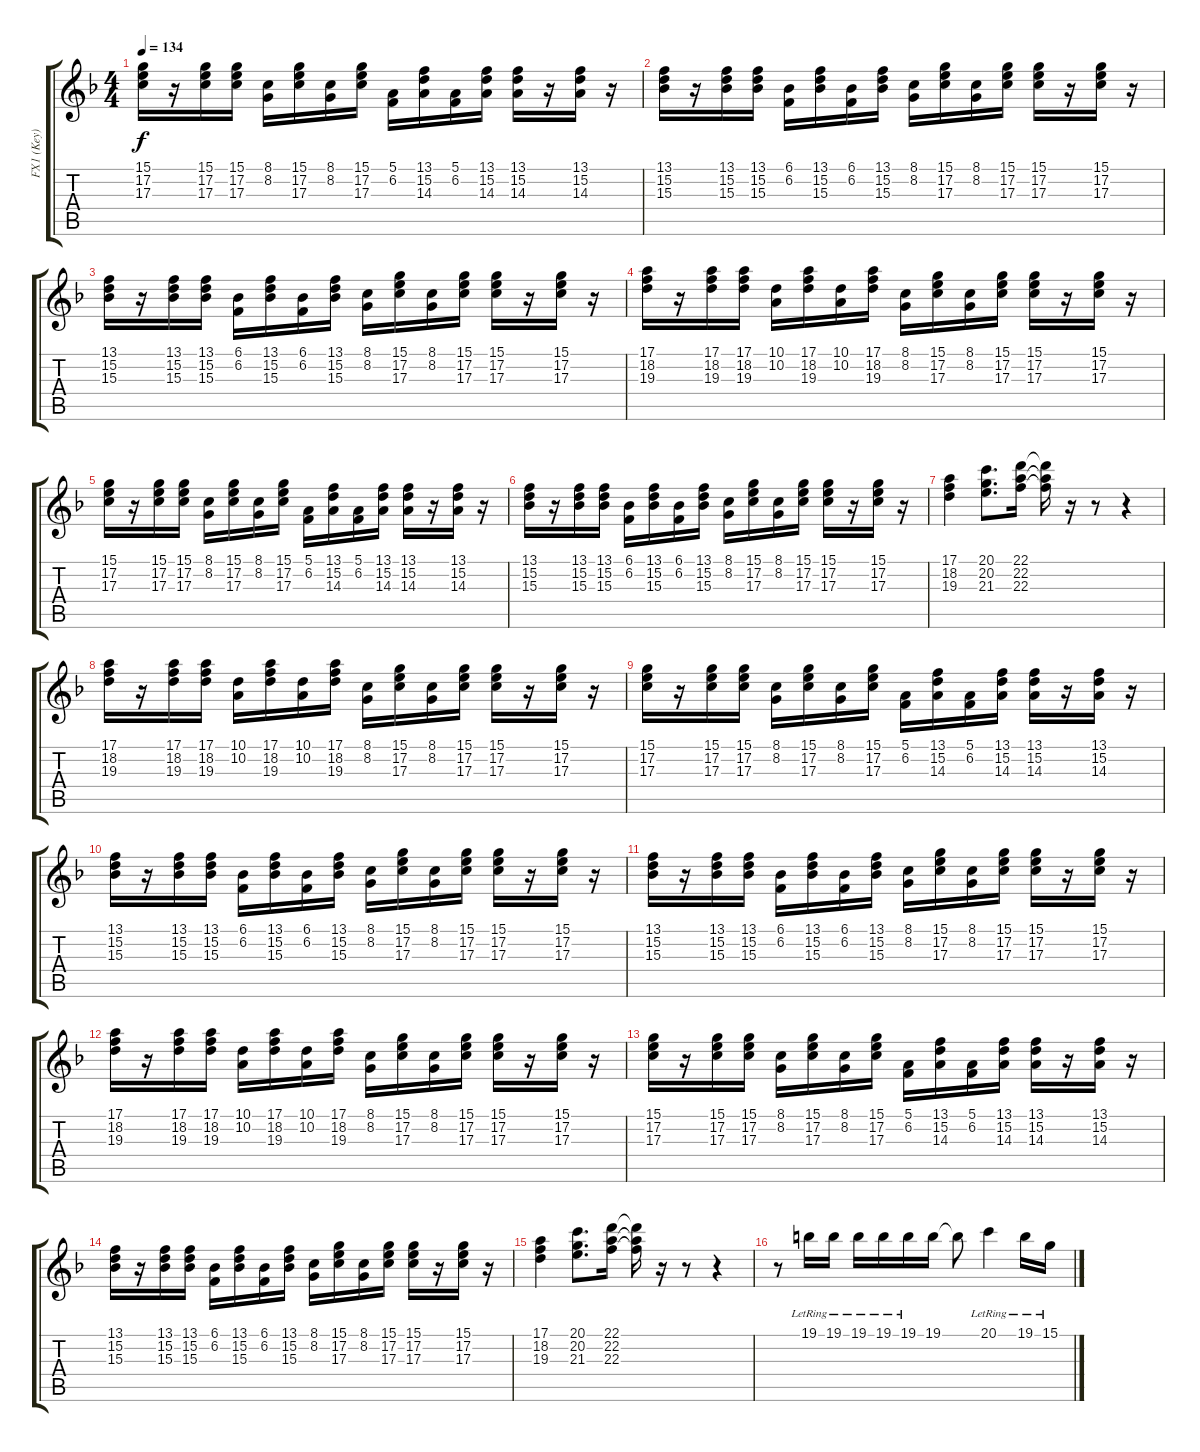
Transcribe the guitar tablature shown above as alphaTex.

\track ("FX1 (Key)" "FX1 (Key)") {instrument stringensemble2}
\staff {score tabs}
\tuning (E4 B3 G3 D3 A2 E2) {hide}
\ts (4 4)
\tempo 134
\clef g2
\ks f
(15.1 17.2 17.3).16{dy f} r.16 (15.1 17.2 17.3).16 (15.1 17.2 17.3).16 (8.1 8.2).16 (15.1 17.2 17.3).16 (8.1 8.2).16 (15.1 17.2 17.3).16 (5.1 6.2).16 (13.1 15.2 14.3).16 (5.1 6.2).16 (13.1 15.2 14.3).16 (13.1 15.2 14.3).16 r.16 (13.1 15.2 14.3).16 r.16 |
(13.1 15.2 15.3).16 r.16 (13.1 15.2 15.3).16 (13.1 15.2 15.3).16 (6.1 6.2).16 (13.1 15.2 15.3).16 (6.1 6.2).16 (13.1 15.2 15.3).16 (8.1 8.2).16 (15.1 17.2 17.3).16 (8.1 8.2).16 (15.1 17.2 17.3).16 (15.1 17.2 17.3).16 r.16 (15.1 17.2 17.3).16 r.16 |
(13.1 15.2 15.3).16 r.16 (13.1 15.2 15.3).16 (13.1 15.2 15.3).16 (6.1 6.2).16 (13.1 15.2 15.3).16 (6.1 6.2).16 (13.1 15.2 15.3).16 (8.1 8.2).16 (15.1 17.2 17.3).16 (8.1 8.2).16 (15.1 17.2 17.3).16 (15.1 17.2 17.3).16 r.16 (15.1 17.2 17.3).16 r.16 |
(17.1 18.2 19.3).16 r.16 (17.1 18.2 19.3).16 (17.1 18.2 19.3).16 (10.1 10.2).16 (17.1 18.2 19.3).16 (10.1 10.2).16 (17.1 18.2 19.3).16 (8.1 8.2).16 (15.1 17.2 17.3).16 (8.1 8.2).16 (15.1 17.2 17.3).16 (15.1 17.2 17.3).16 r.16 (15.1 17.2 17.3).16 r.16 |
(15.1 17.2 17.3).16 r.16 (15.1 17.2 17.3).16 (15.1 17.2 17.3).16 (8.1 8.2).16 (15.1 17.2 17.3).16 (8.1 8.2).16 (15.1 17.2 17.3).16 (5.1 6.2).16 (13.1 15.2 14.3).16 (5.1 6.2).16 (13.1 15.2 14.3).16 (13.1 15.2 14.3).16 r.16 (13.1 15.2 14.3).16 r.16 |
(13.1 15.2 15.3).16 r.16 (13.1 15.2 15.3).16 (13.1 15.2 15.3).16 (6.1 6.2).16 (13.1 15.2 15.3).16 (6.1 6.2).16 (13.1 15.2 15.3).16 (8.1 8.2).16 (15.1 17.2 17.3).16 (8.1 8.2).16 (15.1 17.2 17.3).16 (15.1 17.2 17.3).16 r.16 (15.1 17.2 17.3).16 r.16 |
(17.1 18.2 19.3).4 (20.1 20.2 21.3).8{d} (22.1 22.2 22.3).16 (22.1{t} 22.2{t} 22.3{t}).16 r.16 r.8 r.4 |
(17.1 18.2 19.3).16{volume 10 balance 11 instrument clavinet} r.16 (17.1 18.2 19.3).16 (17.1 18.2 19.3).16 (10.1 10.2).16 (17.1 18.2 19.3).16 (10.1 10.2).16 (17.1 18.2 19.3).16 (8.1 8.2).16 (15.1 17.2 17.3).16 (8.1 8.2).16 (15.1 17.2 17.3).16 (15.1 17.2 17.3).16 r.16 (15.1 17.2 17.3).16 r.16 |
(15.1 17.2 17.3).16 r.16 (15.1 17.2 17.3).16 (15.1 17.2 17.3).16 (8.1 8.2).16 (15.1 17.2 17.3).16 (8.1 8.2).16 (15.1 17.2 17.3).16 (5.1 6.2).16 (13.1 15.2 14.3).16 (5.1 6.2).16 (13.1 15.2 14.3).16 (13.1 15.2 14.3).16 r.16 (13.1 15.2 14.3).16 r.16 |
(13.1 15.2 15.3).16 r.16 (13.1 15.2 15.3).16 (13.1 15.2 15.3).16 (6.1 6.2).16 (13.1 15.2 15.3).16 (6.1 6.2).16 (13.1 15.2 15.3).16 (8.1 8.2).16 (15.1 17.2 17.3).16 (8.1 8.2).16 (15.1 17.2 17.3).16 (15.1 17.2 17.3).16 r.16 (15.1 17.2 17.3).16 r.16 |
(13.1 15.2 15.3).16 r.16 (13.1 15.2 15.3).16 (13.1 15.2 15.3).16 (6.1 6.2).16 (13.1 15.2 15.3).16 (6.1 6.2).16 (13.1 15.2 15.3).16 (8.1 8.2).16 (15.1 17.2 17.3).16 (8.1 8.2).16 (15.1 17.2 17.3).16 (15.1 17.2 17.3).16 r.16 (15.1 17.2 17.3).16 r.16 |
(17.1 18.2 19.3).16 r.16 (17.1 18.2 19.3).16 (17.1 18.2 19.3).16 (10.1 10.2).16 (17.1 18.2 19.3).16 (10.1 10.2).16 (17.1 18.2 19.3).16 (8.1 8.2).16 (15.1 17.2 17.3).16 (8.1 8.2).16 (15.1 17.2 17.3).16 (15.1 17.2 17.3).16 r.16 (15.1 17.2 17.3).16 r.16 |
(15.1 17.2 17.3).16 r.16 (15.1 17.2 17.3).16 (15.1 17.2 17.3).16 (8.1 8.2).16 (15.1 17.2 17.3).16 (8.1 8.2).16 (15.1 17.2 17.3).16 (5.1 6.2).16 (13.1 15.2 14.3).16 (5.1 6.2).16 (13.1 15.2 14.3).16 (13.1 15.2 14.3).16 r.16 (13.1 15.2 14.3).16 r.16 |
(13.1 15.2 15.3).16 r.16 (13.1 15.2 15.3).16 (13.1 15.2 15.3).16 (6.1 6.2).16 (13.1 15.2 15.3).16 (6.1 6.2).16 (13.1 15.2 15.3).16 (8.1 8.2).16 (15.1 17.2 17.3).16 (8.1 8.2).16 (15.1 17.2 17.3).16 (15.1 17.2 17.3).16 r.16 (15.1 17.2 17.3).16 r.16 |
(17.1 18.2 19.3).4 (20.1 20.2 21.3).8{d} (22.1 22.2 22.3).16 (22.1{t} 22.2{t} 22.3{t}).16 r.16 r.8 r.4 |
r.8{volume 13 instrument brightacousticpiano} 19.1{lr}.16 19.1{lr}.16 19.1{lr}.16 19.1{lr}.16 19.1{lr}.16 19.1.16 19.1{t}.8 20.1{lr}.4 19.1{lr}.16 15.1{lr}.16
